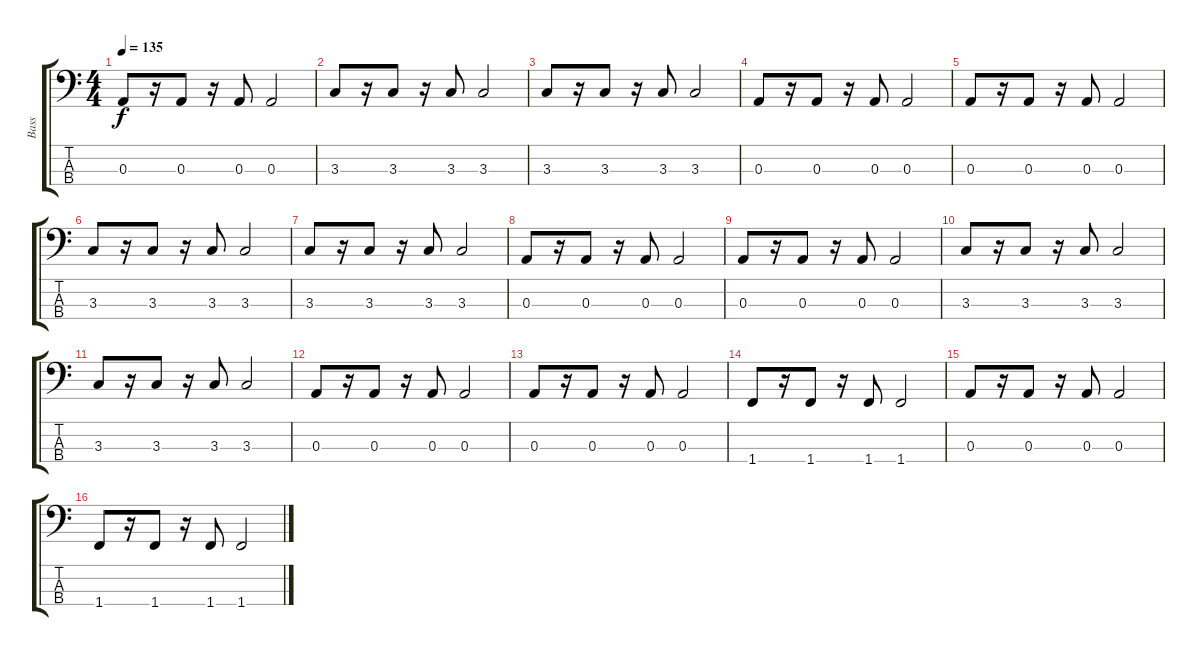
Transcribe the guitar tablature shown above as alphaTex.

\track ("Bass" "Bass") {instrument electricbassfinger}
\staff {score tabs}
\tuning (G2 D2 A1 E1) {hide}
\ts (4 4)
\tempo 135
\clef f4
\ks c
0.3.8{dy f} r.16 0.3.8 r.16 0.3.8 0.3.2 |
3.3.8 r.16 3.3.8 r.16 3.3.8 3.3.2 |
3.3.8 r.16 3.3.8 r.16 3.3.8 3.3.2 |
0.3.8 r.16 0.3.8 r.16 0.3.8 0.3.2 |
0.3.8 r.16 0.3.8 r.16 0.3.8 0.3.2 |
3.3.8 r.16 3.3.8 r.16 3.3.8 3.3.2 |
3.3.8 r.16 3.3.8 r.16 3.3.8 3.3.2 |
0.3.8 r.16 0.3.8 r.16 0.3.8 0.3.2 |
0.3.8 r.16 0.3.8 r.16 0.3.8 0.3.2 |
3.3.8 r.16 3.3.8 r.16 3.3.8 3.3.2 |
3.3.8 r.16 3.3.8 r.16 3.3.8 3.3.2 |
0.3.8 r.16 0.3.8 r.16 0.3.8 0.3.2 |
0.3.8 r.16 0.3.8 r.16 0.3.8 0.3.2 |
1.4.8 r.16 1.4.8 r.16 1.4.8 1.4.2 |
0.3.8 r.16 0.3.8 r.16 0.3.8 0.3.2 |
1.4.8 r.16 1.4.8 r.16 1.4.8 1.4.2
